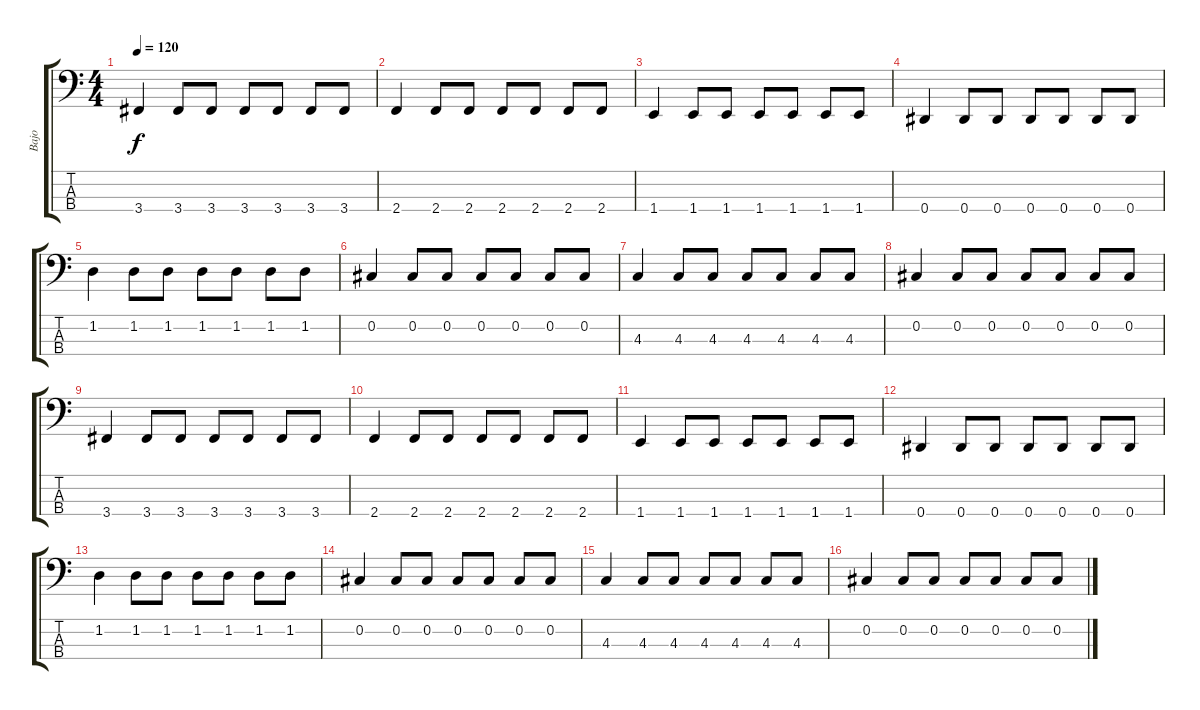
\track ("Bajo" "Bajo") {instrument electricbassfinger}
\staff {score tabs}
\tuning (Gb2 Db2 Ab1 Eb1) {hide}
\ts (4 4)
\tempo 120
\clef f4
\ks c
3.4.4{dy f} 3.4.8 3.4.8 3.4.8 3.4.8 3.4.8 3.4.8 |
2.4.4 2.4.8 2.4.8 2.4.8 2.4.8 2.4.8 2.4.8 |
1.4.4 1.4.8 1.4.8 1.4.8 1.4.8 1.4.8 1.4.8 |
0.4.4 0.4.8 0.4.8 0.4.8 0.4.8 0.4.8 0.4.8 |
1.2.4 1.2.8 1.2.8 1.2.8 1.2.8 1.2.8 1.2.8 |
0.2.4 0.2.8 0.2.8 0.2.8 0.2.8 0.2.8 0.2.8 |
4.3.4 4.3.8 4.3.8 4.3.8 4.3.8 4.3.8 4.3.8 |
0.2.4 0.2.8 0.2.8 0.2.8 0.2.8 0.2.8 0.2.8 |
3.4.4 3.4.8 3.4.8 3.4.8 3.4.8 3.4.8 3.4.8 |
2.4.4 2.4.8 2.4.8 2.4.8 2.4.8 2.4.8 2.4.8 |
1.4.4 1.4.8 1.4.8 1.4.8 1.4.8 1.4.8 1.4.8 |
0.4.4 0.4.8 0.4.8 0.4.8 0.4.8 0.4.8 0.4.8 |
1.2.4 1.2.8 1.2.8 1.2.8 1.2.8 1.2.8 1.2.8 |
0.2.4 0.2.8 0.2.8 0.2.8 0.2.8 0.2.8 0.2.8 |
4.3.4 4.3.8 4.3.8 4.3.8 4.3.8 4.3.8 4.3.8 |
0.2.4 0.2.8 0.2.8 0.2.8 0.2.8 0.2.8 0.2.8
